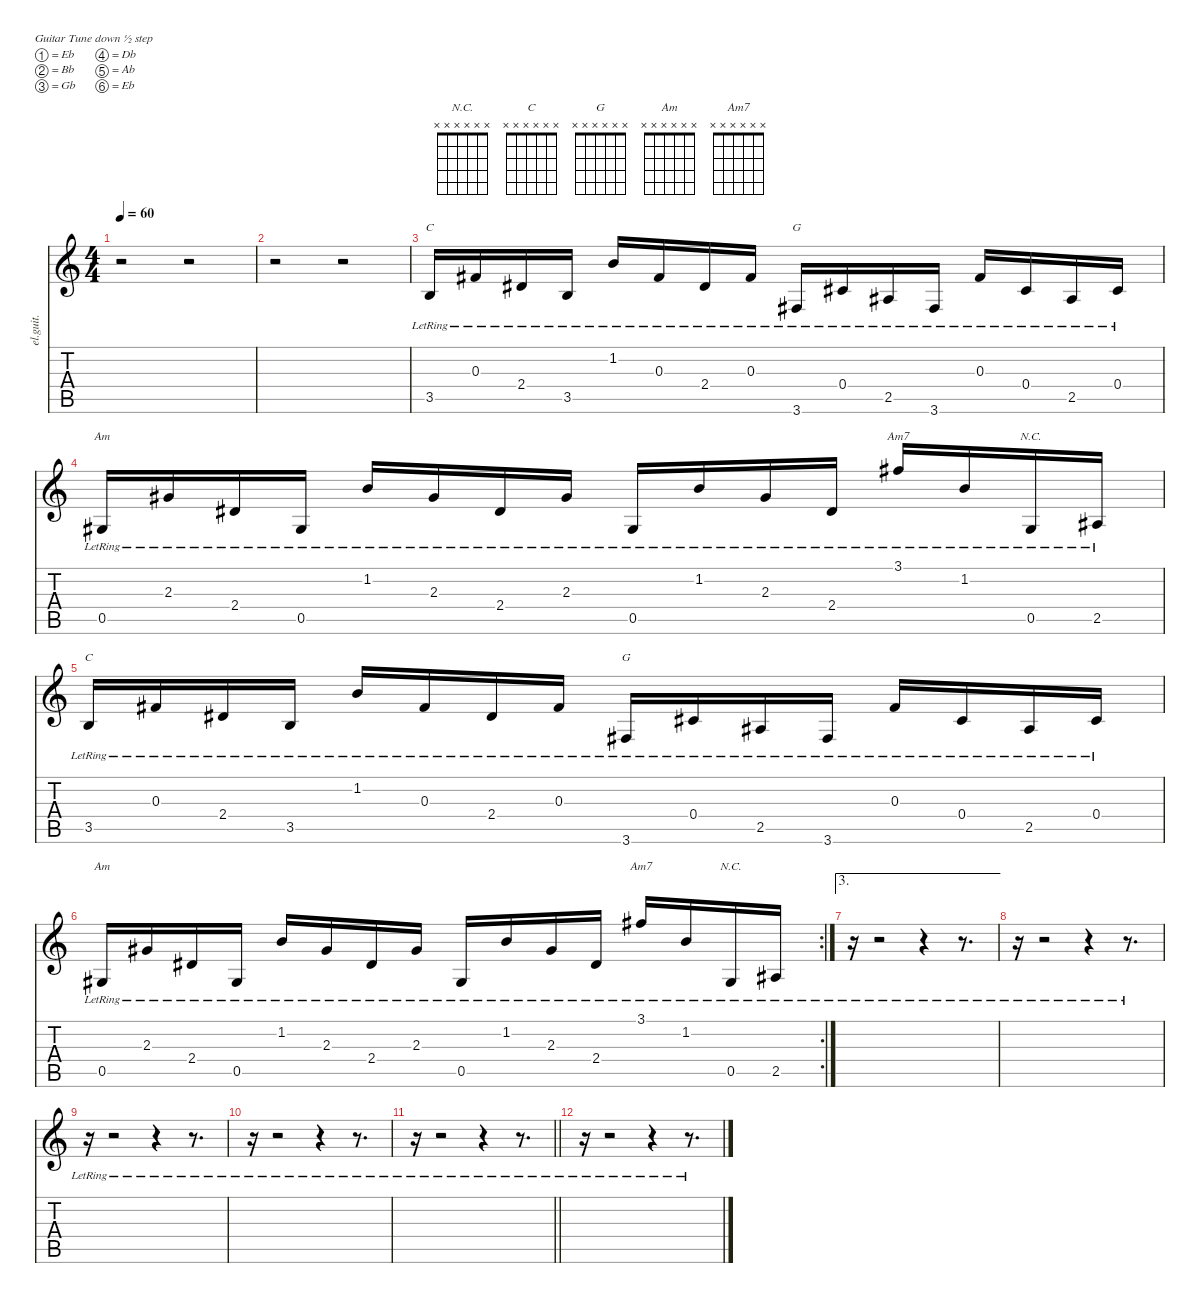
\defaultSystemsLayout 4
\hideDynamics
\bracketExtendMode nobrackets
\otherSystemsTrackNameOrientation horizontal
\track ("Guitar 1" "el.guit.") {instrument electricguitarclean}
\staff {score tabs}
\tuning (Eb4 Bb3 Gb3 Db3 Ab2 Eb2)
\chord ("N.C." x x x x x x)
\chord ("C" x x x x x x)
\chord ("G" x x x x x x)
\chord ("Am" x x x x x x)
\chord ("Am7" x x x x x x)
\ts (4 4)
\tempo 60
\clef g2
\ks c
r.2{dy f} r.2 |
r.2 r.2 |
3.5{lr}.16{ch "C"} 0.3{lr acc #}.16 2.4{lr acc #}.16 3.5{lr}.16 1.2{lr}.16 0.3{lr acc #}.16 2.4{lr acc #}.16 0.3{lr acc #}.16 3.6{lr acc #}.16{ch "G"} 0.4{lr acc #}.16 2.5{lr acc #}.16 3.6{lr acc #}.16 0.3{lr acc #}.16 0.4{lr acc #}.16 2.5{lr acc #}.16 0.4{lr acc #}.16 |
0.5{lr acc #}.16{ch "Am"} 2.3{lr acc #}.16 2.4{lr acc #}.16 0.5{lr acc #}.16 1.2{lr}.16 2.3{lr acc #}.16 2.4{lr acc #}.16 2.3{lr acc #}.16 0.5{lr acc #}.16 1.2{lr}.16 2.3{lr acc #}.16 2.4{lr acc #}.16 3.1{lr acc #}.16{ch "Am7"} 1.2{lr}.16 0.5{lr acc #}.16{ch "N.C."} 2.5{lr acc #}.16 |
3.5{lr}.16{ch "C"} 0.3{lr acc #}.16 2.4{lr acc #}.16 3.5{lr}.16 1.2{lr}.16 0.3{lr acc #}.16 2.4{lr acc #}.16 0.3{lr acc #}.16 3.6{lr acc #}.16{ch "G"} 0.4{lr acc #}.16 2.5{lr acc #}.16 3.6{lr acc #}.16 0.3{lr acc #}.16 0.4{lr acc #}.16 2.5{lr acc #}.16 0.4{lr acc #}.16 |
\rc 2
0.5{lr acc #}.16{ch "Am"} 2.3{lr acc #}.16 2.4{lr acc #}.16 0.5{lr acc #}.16 1.2{lr}.16 2.3{lr acc #}.16 2.4{lr acc #}.16 2.3{lr acc #}.16 0.5{lr acc #}.16 1.2{lr}.16 2.3{lr acc #}.16 2.4{lr acc #}.16 3.1{lr acc #}.16{ch "Am7"} 1.2{lr}.16 0.5{lr acc #}.16{ch "N.C."} 2.5{lr acc #}.16 |
\ae 3
r.16 r.2 r.4 r.8{d} |
r.16 r.2 r.4 r.8{d} |
r.16 r.2 r.4 r.8{d} |
r.16 r.2 r.4 r.8{d} |
\barLineRight lightlight
r.16 r.2 r.4 r.8{d} |
r.16 r.2 r.4 r.8{d}
